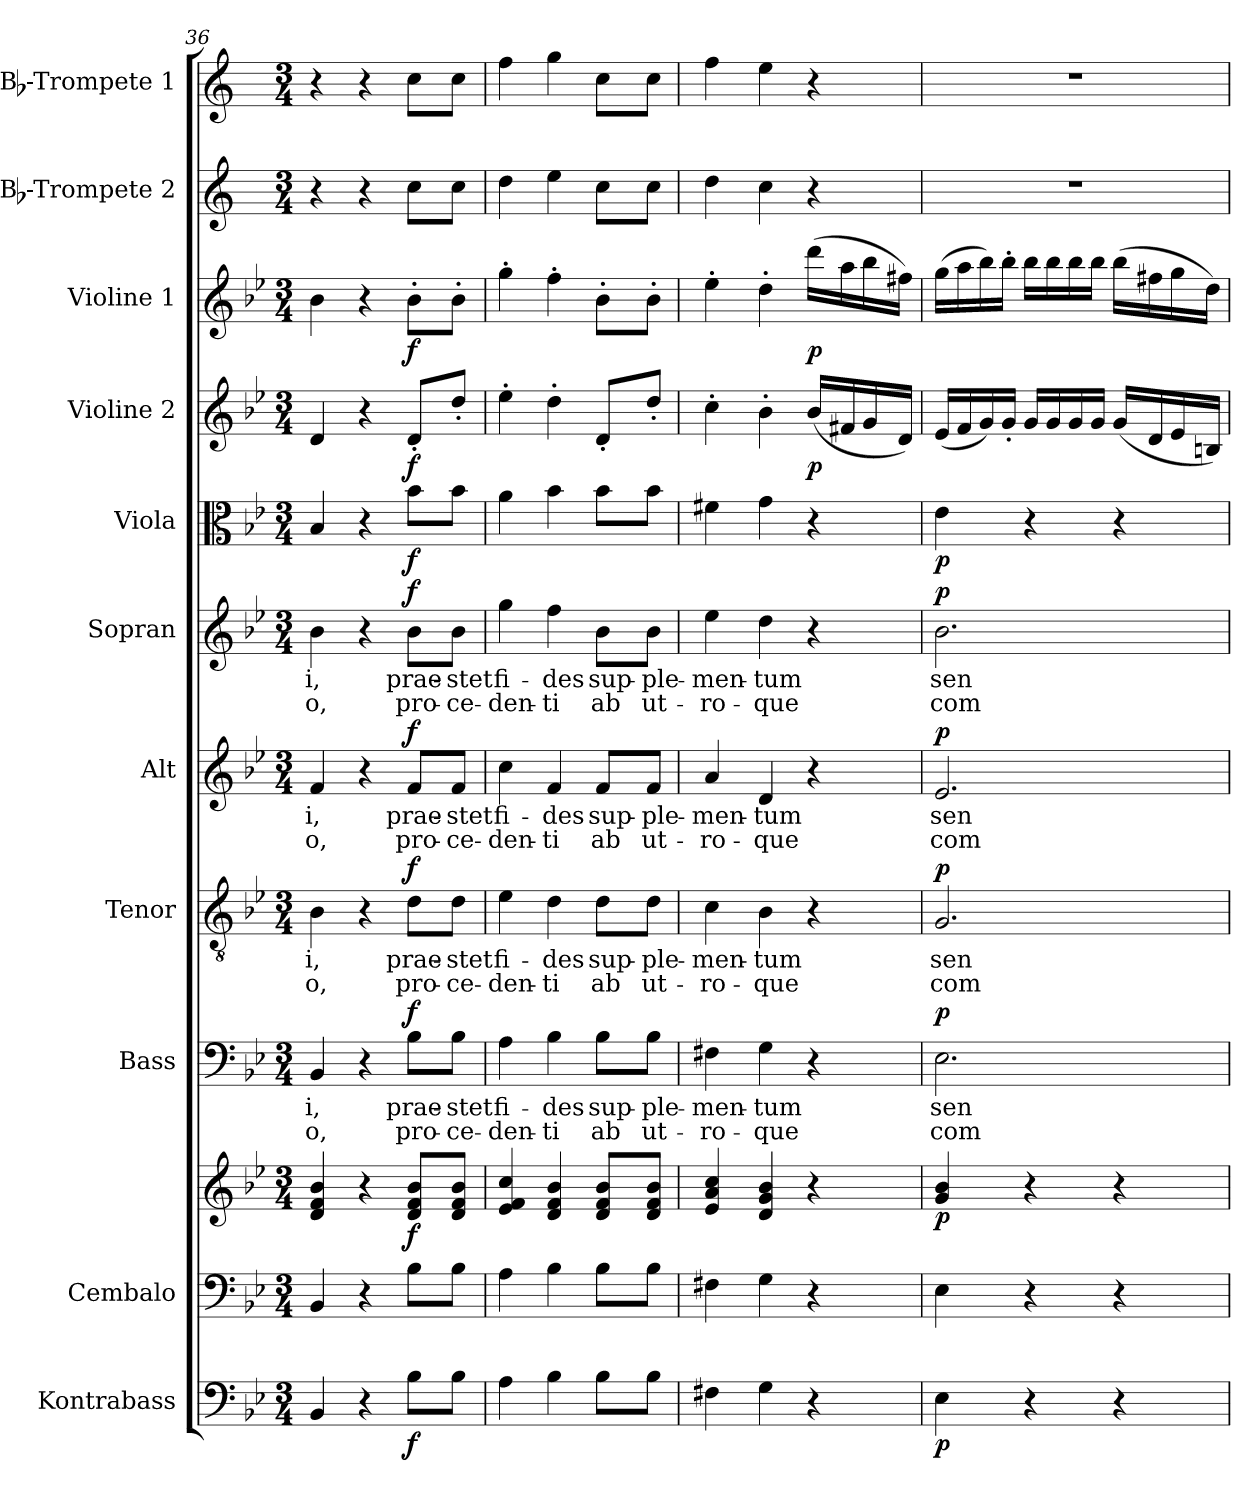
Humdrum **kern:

**kern	**dynam	**kern	**kern	**dynam	**kern	**text	**text	**dynam	**kern	**text	**text	**dynam	**kern	**text	**text	**dynam	**kern	**text	**text	**dynam	**kern	**dynam	**kern	**dynam	**kern	**dynam	**kern	**kern
*part11	*part11	*part10	*part10	*part10	*part9	*part9	*part9	*part9	*part8	*part8	*part8	*part8	*part7	*part7	*part7	*part7	*part6	*part6	*part6	*part6	*part5	*part5	*part4	*part4	*part3	*part3	*part2	*part1
*staff12	*staff12	*staff11	*staff10	*staff10/11	*staff9	*staff9	*staff9	*staff9	*staff8	*staff8	*staff8	*staff8	*staff7	*staff7	*staff7	*staff7	*staff6	*staff6	*staff6	*staff6	*staff5	*staff5	*staff4	*staff4	*staff3	*staff3	*staff2	*staff1
*I"Kontrabass	*	*I"Cembalo	*	*	*I"Bass	*	*	*	*I"Tenor	*	*	*	*I"Alt	*	*	*	*I"Sopran	*	*	*	*I"Viola	*	*I"Violine 2	*	*I"Violine 1	*	*I"Bb-Trompete 2	*I"Bb-Trompete 1
*I'Kb.	*	*I'Cemb.	*	*	*I'B.	*	*	*	*I'T.	*	*	*	*I'A.	*	*	*	*I'S.	*	*	*	*I'Vla.	*	*I'Vl. 2	*	*I'Vl. 1	*	*I'Bb Trp. 2	*I'Bb Trp. 1
*clefF4	*	*clefF4	*clefG2	*	*clefF4	*	*	*	*clefGv2	*	*	*	*clefG2	*	*	*	*clefG2	*	*	*	*clefC3	*	*clefG2	*	*clefG2	*	*clefG2	*clefG2
*ITrd7c12	*	*	*	*	*	*	*	*	*	*	*	*	*	*	*	*	*	*	*	*	*	*	*	*	*	*	*ITrd1c2	*ITrd1c2
*k[b-e-]	*	*k[b-e-]	*k[b-e-]	*	*k[b-e-]	*	*	*	*k[b-e-]	*	*	*	*k[b-e-]	*	*	*	*k[b-e-]	*	*	*	*k[b-e-]	*	*k[b-e-]	*	*k[b-e-]	*	*k[b-e-]	*k[b-e-]
*B-:	*	*B-:	*B-:	*	*B-:	*	*	*	*B-:	*	*	*	*B-:	*	*	*	*B-:	*	*	*	*B-:	*	*B-:	*	*B-:	*	*B-:	*B-:
*M3/4	*	*M3/4	*M3/4	*	*M3/4	*	*	*	*M3/4	*	*	*	*M3/4	*	*	*	*M3/4	*	*	*	*M3/4	*	*M3/4	*	*M3/4	*	*M3/4	*M3/4
=36	=36	=36	=36	=36	=36	=36	=36	=36	=36	=36	=36	=36	=36	=36	=36	=36	=36	=36	=36	=36	=36	=36	=36	=36	=36	=36	=36	=36
!	!	!	!	!	!	!LO:LY:b	!LO:LY:b	!	!	!LO:LY:b	!LO:LY:b	!	!	!LO:LY:b	!LO:LY:b	!	!	!LO:LY:b	!LO:LY:b	!	!	!	!	!	!	!	!	!
4BBB-/	.	4BB-/	4d/ 4f/ 4b-/	.	4BB-/	-i,	-o,	.	4B-\	-i,	-o,	.	4f/	-i,	-o,	.	4b-\	-i,	-o,	.	4B-/	.	4d/	.	4b-\	.	4r	4r
4r	.	4r	4r	.	4r	.	.	.	4r	.	.	.	4r	.	.	.	4r	.	.	.	4r	.	4r	.	4r	.	4r	4r
!	!LO:DY:b	!	!	!LO:DY:b	!	!LO:LY:b	!LO:LY:b	!LO:DY:a	!	!LO:LY:b	!LO:LY:b	!LO:DY:a	!	!LO:LY:b	!LO:LY:b	!LO:DY:a	!	!LO:LY:b	!LO:LY:b	!LO:DY:a	!	!LO:DY:b	!	!LO:DY:b	!	!LO:DY:b	!	!
8BB-\L	f	8B-\L	8d/ 8f/ 8b-/L	f	8B-\L	prae-	pro-	f	8d\L	prae-	pro-	f	8f/L	prae-	pro-	f	8b-\L	prae-	pro-	f	8b-\L	f	8d'</L	f	8b-'>\L	f	8b-\L	8b-\L
!	!	!	!	!	!	!LO:LY:b	!LO:LY:b	!	!	!LO:LY:b	!LO:LY:b	!	!	!LO:LY:b	!LO:LY:b	!	!	!LO:LY:b	!LO:LY:b	!	!	!	!	!	!	!	!	!
8BB-\J	.	8B-\J	8d/ 8f/ 8b-/J	.	8B-\J	-stet	-ce-	.	8d\J	-stet	-ce-	.	8f/J	-stet	-ce-	.	8b-\J	-stet	-ce-	.	8b-\J	.	8dd'</J	.	8b-'>\J	.	8b-\J	8b-\J
=37	=37	=37	=37	=37	=37	=37	=37	=37	=37	=37	=37	=37	=37	=37	=37	=37	=37	=37	=37	=37	=37	=37	=37	=37	=37	=37	=37	=37
!	!	!	!	!	!	!LO:LY:b	!LO:LY:b	!	!	!LO:LY:b	!LO:LY:b	!	!	!LO:LY:b	!LO:LY:b	!	!	!LO:LY:b	!LO:LY:b	!	!	!	!	!	!	!	!	!
4AA\	.	4A\	4e-/ 4f/ 4cc/	.	4A\	fi-	-den-	.	4e-\	fi-	-den-	.	4cc\	fi-	-den-	.	4gg\	fi-	-den-	.	4a\	.	4ee-'>\	.	4gg'>\	.	4cc\	4ee-\
!	!	!	!	!	!	!LO:LY:b	!LO:LY:b	!	!	!LO:LY:b	!LO:LY:b	!	!	!LO:LY:b	!LO:LY:b	!	!	!LO:LY:b	!LO:LY:b	!	!	!	!	!	!	!	!	!
4BB-\	.	4B-\	4d/ 4f/ 4b-/	.	4B-\	-des	-ti	.	4d\	-des	-ti	.	4f/	-des	-ti	.	4ff\	-des	-ti	.	4b-\	.	4dd'>\	.	4ff'>\	.	4dd\	4ff\
!	!	!	!	!	!	!LO:LY:b	!LO:LY:b	!	!	!LO:LY:b	!LO:LY:b	!	!	!LO:LY:b	!LO:LY:b	!	!	!LO:LY:b	!LO:LY:b	!	!	!	!	!	!	!	!	!
8BB-\L	.	8B-\L	8d/ 8f/ 8b-/L	.	8B-\L	sup-	ab	.	8d\L	sup-	ab	.	8f/L	sup-	ab	.	8b-\L	sup-	ab	.	8b-\L	.	8d'</L	.	8b-'>\L	.	8b-\L	8b-\L
!	!	!	!	!	!	!LO:LY:b	!LO:LY:b	!	!	!LO:LY:b	!LO:LY:b	!	!	!LO:LY:b	!LO:LY:b	!	!	!LO:LY:b	!LO:LY:b	!	!	!	!	!	!	!	!	!
8BB-\J	.	8B-\J	8d/ 8f/ 8b-/J	.	8B-\J	-ple-	ut-	.	8d\J	-ple-	ut-	.	8f/J	-ple-	ut-	.	8b-\J	-ple-	ut-	.	8b-\J	.	8dd'</J	.	8b-'>\J	.	8b-\J	8b-\J
=38	=38	=38	=38	=38	=38	=38	=38	=38	=38	=38	=38	=38	=38	=38	=38	=38	=38	=38	=38	=38	=38	=38	=38	=38	=38	=38	=38	=38
!	!	!	!	!	!	!LO:LY:b	!LO:LY:b	!	!	!LO:LY:b	!LO:LY:b	!	!	!LO:LY:b	!LO:LY:b	!	!	!LO:LY:b	!LO:LY:b	!	!	!	!	!	!	!	!	!
4FF#X\	.	4F#X\	4e-/ 4a/ 4cc/	.	4F#X\	-men-	-ro-	.	4c\	-men-	-ro-	.	4a/	-men-	-ro-	.	4ee-\	-men-	-ro-	.	4f#X\	.	4cc'>\	.	4ee-'>\	.	4cc\	4ee-\
!	!	!	!	!	!	!LO:LY:b	!LO:LY:b	!	!	!LO:LY:b	!LO:LY:b	!	!	!LO:LY:b	!LO:LY:b	!	!	!LO:LY:b	!LO:LY:b	!	!	!	!	!	!	!	!	!
4GG\	.	4G\	4d/ 4g/ 4b-/	.	4G\	-tum	-que	.	4B-\	-tum	-que	.	4d/	-tum	-que	.	4dd\	-tum	-que	.	4g\	.	4b-'>\	.	4dd'>\	.	4b-\	4dd\
!	!	!	!	!	!	!	!	!	!	!	!	!	!	!	!	!	!	!	!	!	!	!	!	!LO:DY:b	!	!LO:DY:b	!	!
4r	.	4r	4r	.	4r	.	.	.	4r	.	.	.	4r	.	.	.	4r	.	.	.	4r	.	(<16b-/LL	p	(>16ddd\LL	p	4r	4r
.	.	.	.	.	.	.	.	.	.	.	.	.	.	.	.	.	.	.	.	.	.	.	16f#X/	.	16aa\	.	.	.
.	.	.	.	.	.	.	.	.	.	.	.	.	.	.	.	.	.	.	.	.	.	.	16g/	.	16bb-\	.	.	.
.	.	.	.	.	.	.	.	.	.	.	.	.	.	.	.	.	.	.	.	.	.	.	16d/JJ)	.	16ff#X\JJ)	.	.	.
!!LO:PB:g=z
=39	=39	=39	=39	=39	=39	=39	=39	=39	=39	=39	=39	=39	=39	=39	=39	=39	=39	=39	=39	=39	=39	=39	=39	=39	=39	=39	=39	=39
!	!LO:DY:b	!	!	!LO:DY:b	!	!LO:LY:b	!LO:LY:b	!LO:DY:a	!	!LO:LY:b	!LO:LY:b	!LO:DY:a	!	!LO:LY:b	!LO:LY:b	!LO:DY:a	!	!LO:LY:b	!LO:LY:b	!LO:DY:a	!	!LO:DY:b	!	!	!	!	!	!
4EE-\	p	4E-\	4g/ 4b-/	p	2.E-\	sen-	com-	p	2.G/	sen-	com-	p	2.e-/	sen-	com-	p	2.b-\	sen-	com-	p	4e-\	p	(<16e-/LL	.	(>16gg\LL	.	2.r	2.r
.	.	.	.	.	.	.	.	.	.	.	.	.	.	.	.	.	.	.	.	.	.	.	16f/	.	16aa\	.	.	.
.	.	.	.	.	.	.	.	.	.	.	.	.	.	.	.	.	.	.	.	.	.	.	16g/)	.	16bb-\)	.	.	.
.	.	.	.	.	.	.	.	.	.	.	.	.	.	.	.	.	.	.	.	.	.	.	16g'</JJ	.	16bb-'>\JJ	.	.	.
4r	.	4r	4r	.	.	.	.	.	.	.	.	.	.	.	.	.	.	.	.	.	4r	.	16g/LL	.	16bb-\LL	.	.	.
.	.	.	.	.	.	.	.	.	.	.	.	.	.	.	.	.	.	.	.	.	.	.	16g/	.	16bb-\	.	.	.
.	.	.	.	.	.	.	.	.	.	.	.	.	.	.	.	.	.	.	.	.	.	.	16g/	.	16bb-\	.	.	.
.	.	.	.	.	.	.	.	.	.	.	.	.	.	.	.	.	.	.	.	.	.	.	16g/JJ	.	16bb-\JJ	.	.	.
4r	.	4r	4r	.	.	.	.	.	.	.	.	.	.	.	.	.	.	.	.	.	4r	.	(<16g/LL	.	(>16bb-\LL	.	.	.
.	.	.	.	.	.	.	.	.	.	.	.	.	.	.	.	.	.	.	.	.	.	.	16d/	.	16ff#X\	.	.	.
.	.	.	.	.	.	.	.	.	.	.	.	.	.	.	.	.	.	.	.	.	.	.	16e-/	.	16gg\	.	.	.
.	.	.	.	.	.	.	.	.	.	.	.	.	.	.	.	.	.	.	.	.	.	.	16Bn/JJ)	.	16dd\JJ)	.	.	.
=	=	=	=	=	=	=	=	=	=	=	=	=	=	=	=	=	=	=	=	=	=	=	=	=	=	=	=	=
*-	*-	*-	*-	*-	*-	*-	*-	*-	*-	*-	*-	*-	*-	*-	*-	*-	*-	*-	*-	*-	*-	*-	*-	*-	*-	*-	*-	*-
